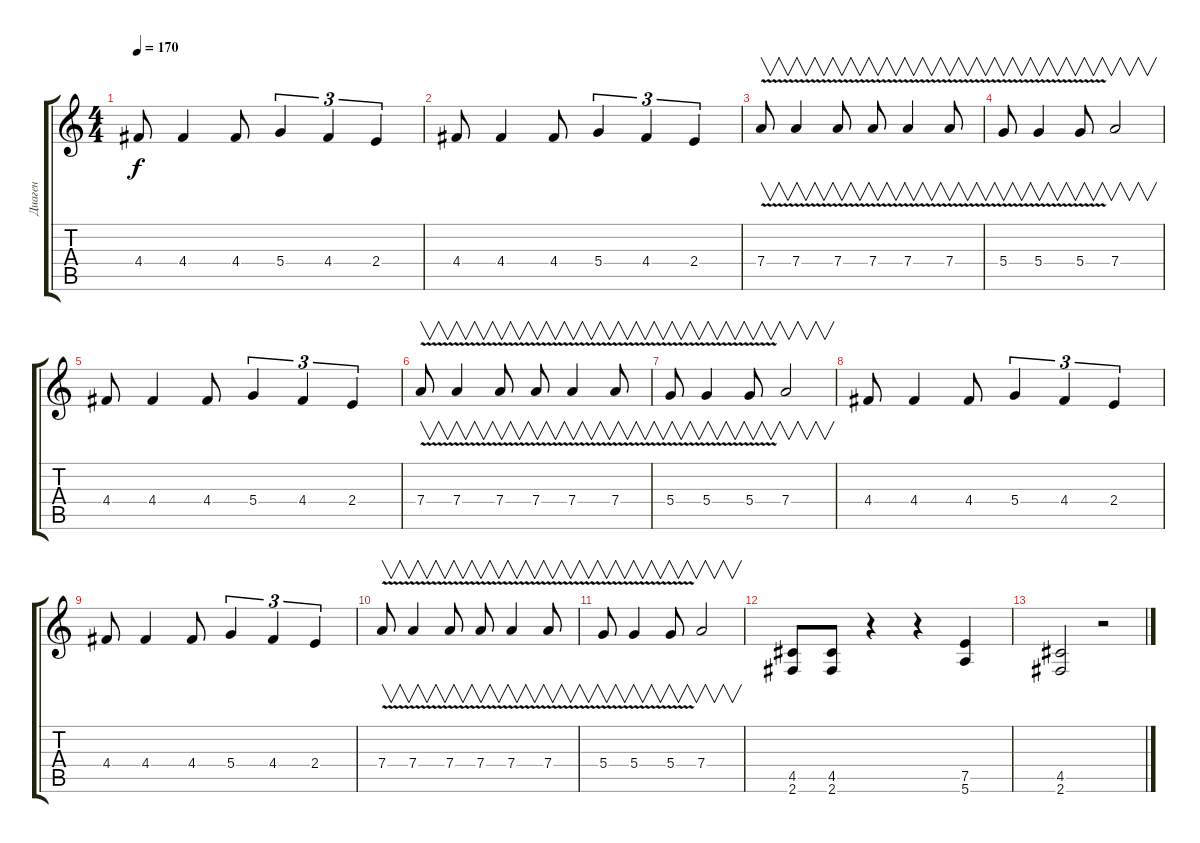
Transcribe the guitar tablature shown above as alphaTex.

\track ("Диаген" "Диаген") {instrument overdrivenguitar}
\staff {score tabs}
\tuning (E4 B3 G3 D3 A2 E2) {hide}
\ts (4 4)
\tempo 170
\clef g2
\ks c
4.4.8{dy f} 4.4.4 4.4.8 5.4.4{tu (3 2)} 4.4.4{tu (3 2)} 2.4.4{tu (3 2)} |
4.4.8 4.4.4 4.4.8 5.4.4{tu (3 2)} 4.4.4{tu (3 2)} 2.4.4{tu (3 2)} |
7.4{v}.8{v} 7.4{v}.4{v} 7.4{v}.8{v} 7.4{v}.8{v} 7.4{v}.4{v} 7.4{v}.8{v} |
5.4{v}.8{v} 5.4{v}.4{v} 5.4{v}.8{v} 7.4.2{v} |
4.4.8 4.4.4 4.4.8 5.4.4{tu (3 2)} 4.4.4{tu (3 2)} 2.4.4{tu (3 2)} |
7.4{v}.8{v} 7.4{v}.4{v} 7.4{v}.8{v} 7.4{v}.8{v} 7.4{v}.4{v} 7.4{v}.8{v} |
5.4{v}.8{v} 5.4{v}.4{v} 5.4{v}.8{v} 7.4.2{v} |
4.4.8 4.4.4 4.4.8 5.4.4{tu (3 2)} 4.4.4{tu (3 2)} 2.4.4{tu (3 2)} |
4.4.8 4.4.4 4.4.8 5.4.4{tu (3 2)} 4.4.4{tu (3 2)} 2.4.4{tu (3 2)} |
7.4{v}.8{v} 7.4{v}.4{v} 7.4{v}.8{v} 7.4{v}.8{v} 7.4{v}.4{v} 7.4{v}.8{v} |
5.4{v}.8{v} 5.4{v}.4{v} 5.4{v}.8{v} 7.4.2{v} |
(4.5 2.6).8 (4.5 2.6).8 r.4 r.4 (7.5 5.6).4 |
(4.5 2.6).2 r.2
